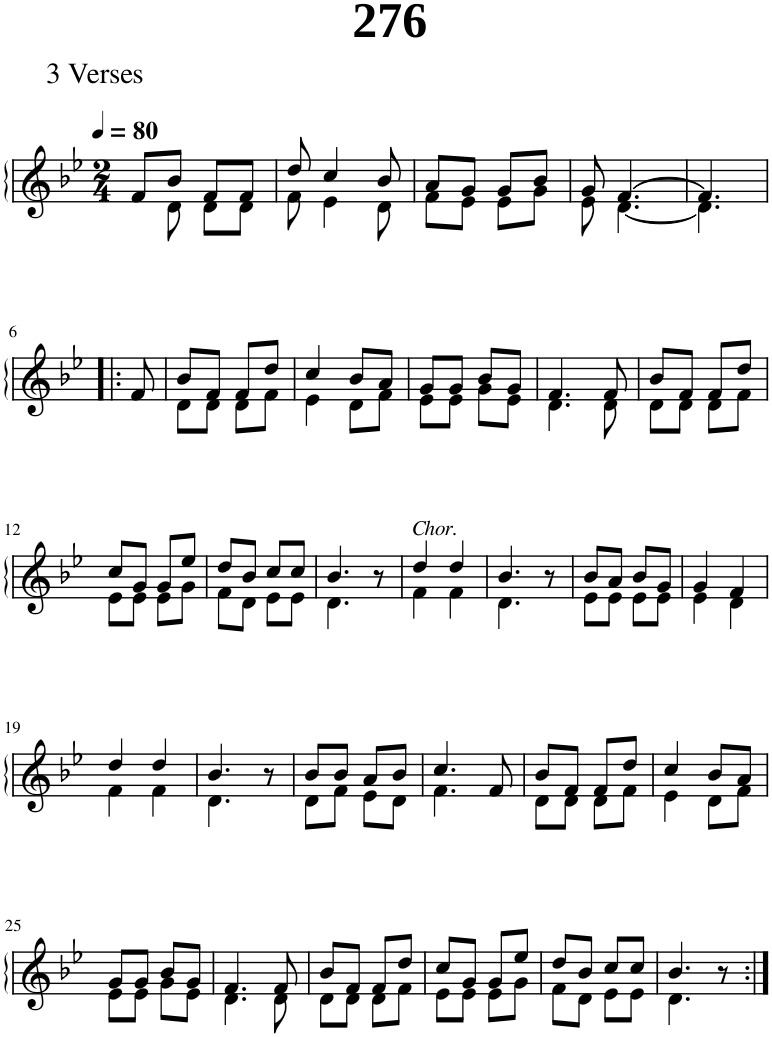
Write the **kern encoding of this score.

**kern
*part1
*staff1
*I"Piano
*I'Pno.
*clefG2
*k[b-e-]
*M2/4
*MM80
=1
*^
8f/L	8ryy
8b-/J	8d\
8f/L	8d\L
8f/J	8d\J
=2	=2
8dd/	8f\
4cc/	4e-\
8b-/	8d\
=3	=3
8a/L	8f\L
8g/J	8e-\J
8g/L	8e-\L
8b-/J	8g\J
=4	=4
8g/	8e-\
[4.f/	[4.d\
=5	=5
4.f/]	4.d\]
*v	*v
!!LO:LB:g=z
=6!|:
8f/
=7
*^
8b-/L	8d\L
8f/J	8d\J
8f/L	8d\L
8dd/J	8f\J
=8	=8
4cc/	4e-\
8b-/L	8d\L
8a/J	8f\J
=9	=9
8g/L	8e-\L
8g/J	8e-\J
8b-/L	8g\L
8g/J	8e-\J
=10	=10
4.f/	4.d\
8f/	8d\
=11	=11
8b-/L	8d\L
8f/J	8d\J
8f/L	8d\L
8dd/J	8f\J
!!LO:LB:g=z	!!
=12	=12
8cc/L	8e-\L
8g/J	8e-\J
8g/L	8e-\L
8ee-/J	8g\J
=13	=13
8dd/L	8f\L
8b-/J	8d\J
8cc/L	8e-\L
8cc/J	8e-\J
=14	=14
4.b-/	4.d\
8r	8ryy
=15	=15
!LO:TX:a:i:t=Chor.	!
4dd/	4f\
4dd/	4f\
=16	=16
4.b-/	4.d\
8r	8ryy
=17	=17
8b-/L	8e-\L
8a/J	8e-\J
8b-/L	8e-\L
8g/J	8e-\J
=18	=18
4g/	4e-\
4f/	4d\
!!LO:LB:g=z	!!
=19	=19
4dd/	4f\
4dd/	4f\
=20	=20
4.b-/	4.d\
8r	8ryy
=21	=21
8b-/L	8d\L
8b-/J	8f\J
8a/L	8e-\L
8b-/J	8d\J
=22	=22
4.cc/	4.f\
8f/	8ryy
=23	=23
8b-/L	8d\L
8f/J	8d\J
8f/L	8d\L
8dd/J	8f\J
=24	=24
4cc/	4e-\
8b-/L	8d\L
8a/J	8f\J
!!LO:LB:g=z	!!
=25	=25
8g/L	8e-\L
8g/J	8e-\J
8b-/L	8g\L
8g/J	8e-\J
=26	=26
4.f/	4.d\
8f/	8d\
=27	=27
8b-/L	8d\L
8f/J	8d\J
8f/L	8d\L
8dd/J	8f\J
=28	=28
8cc/L	8e-\L
8g/J	8e-\J
8g/L	8e-\L
8ee-/J	8g\J
=29	=29
8dd/L	8f\L
8b-/J	8d\J
8cc/L	8e-\L
8cc/J	8e-\J
=30	=30
4.b-/	4.d\
8r	8ryy
*v	*v
=:|!
*-
